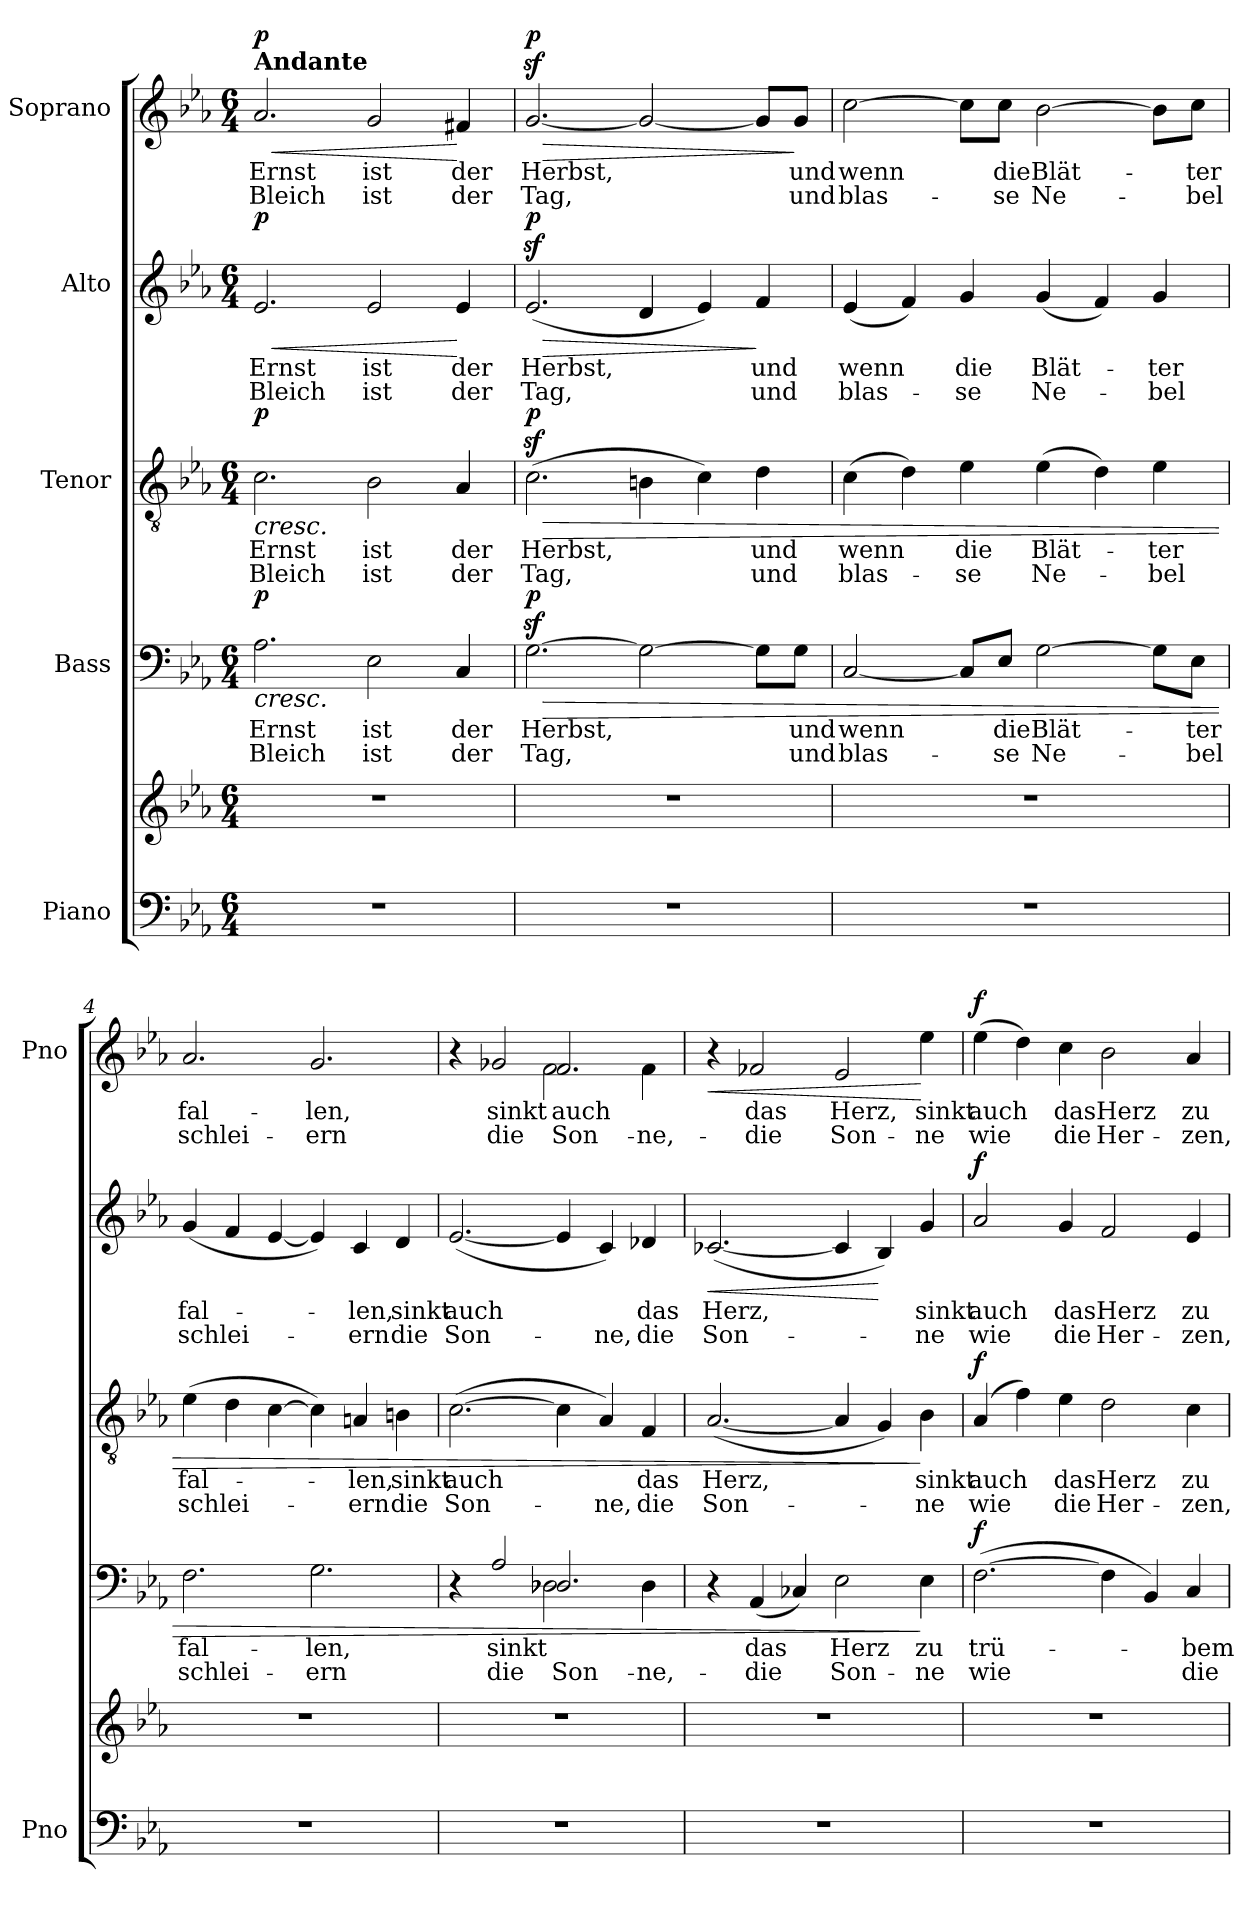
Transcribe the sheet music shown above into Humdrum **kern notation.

**kern	**kern	**kern	**text	**text	**dynam	**kern	**text	**text	**dynam	**kern	**text	**text	**dynam	**kern	**text	**text	**dynam
*part5	*part5	*part4	*part4	*part4	*part4	*part3	*part3	*part3	*part3	*part2	*part2	*part2	*part2	*part1	*part1	*part1	*part1
*staff6	*staff5	*staff4	*staff4	*staff4	*staff4	*staff3	*staff3	*staff3	*staff3	*staff2	*staff2	*staff2	*staff2	*staff1	*staff1	*staff1	*staff1
*I"Piano	*	*I"Bass	*	*	*	*I"Tenor	*	*	*	*I"Alto	*	*	*	*I"Soprano	*	*	*
*I'Pno	*	*	*	*	*	*	*	*	*	*	*	*	*	*I'Pno	*	*	*
*clefF4	*clefG2	*clefF4	*	*	*	*clefGv2	*	*	*	*clefG2	*	*	*	*clefG2	*	*	*
*k[b-e-a-]	*k[b-e-a-]	*k[b-e-a-]	*	*	*	*k[b-e-a-]	*	*	*	*k[b-e-a-]	*	*	*	*k[b-e-a-]	*	*	*
*c:	*c:	*c:	*	*	*	*c:	*	*	*	*c:	*	*	*	*c:	*	*	*
*M6/4	*M6/4	*M6/4	*	*	*	*M6/4	*	*	*	*M6/4	*	*	*	*M6/4	*	*	*
*MM150	*MM150	*MM150	*	*	*	*MM150	*	*	*	*MM150	*	*	*	*MM150	*	*	*
=1	=1	=1	=1	=1	=1	=1	=1	=1	=1	=1	=1	=1	=1	=1	=1	=1	=1
!	!	!	!	!	!	!	!	!	!	!	!	!	!	!LO:TX:a:B:t=Andante	!	!	!
!	!	!	!LO:LY:b	!LO:LY:b	!LO:HP:b	!	!LO:LY:b	!LO:LY:b	!LO:HP:b	!	!LO:LY:b	!LO:LY:b	!LO:HP:b	!	!LO:LY:b	!LO:LY:b	!LO:HP:b
!	!	!	!	!	!LO:DY:n=1:b	!	!	!	!LO:DY:n=1:b	!	!	!	!LO:DY:n=1:b	!	!	!	!LO:DY:n=1:b
1.r	1.r	2.A-\	Ernst	Bleich	< p	2.c\	Ernst	Bleich	< p	2.e-/	Ernst	Bleich	< p	2.a-/	Ernst	Bleich	< p
!	!	!	!LO:LY:b	!LO:LY:b	!	!	!LO:LY:b	!LO:LY:b	!	!	!LO:LY:b	!LO:LY:b	!	!	!LO:LY:b	!LO:LY:b	!
.	.	2E-\	ist	ist	.	2B-\	ist	ist	.	2e-/	ist	ist	.	2g/	ist	ist	.
!	!	!	!LO:LY:b	!LO:LY:b	!	!	!LO:LY:b	!LO:LY:b	!	!	!LO:LY:b	!LO:LY:b	!	!	!LO:LY:b	!LO:LY:b	!
.	.	4C/	der	der	.	4A-/	der	der	.	4e-/	der	der	[	4f#X/	der	der	[
=2	=2	=2	=2	=2	=2	=2	=2	=2	=2	=2	=2	=2	=2	=2	=2	=2	=2
!	!	!	!LO:LY:b	!LO:LY:b	!LO:HP:b	!	!LO:LY:b	!LO:LY:b	!LO:HP:b	!	!LO:LY:b	!LO:LY:b	!LO:HP:b	!	!LO:LY:b	!LO:LY:b	!LO:HP:b
!	!	!	!	!	!LO:DY:n=1:b	!	!	!	!LO:DY:n=1:b	!	!	!	!LO:DY:n=1:b	!	!	!	!LO:DY:n=1:b
1.r	1.r	[2.Gz<\	Herbst,	Tag,	> p	(>2.cz<\	Herbst,	Tag,	> p	(<2.e-z</	Herbst,	Tag,	> p	[2.gz</	Herbst,	Tag,	> p
.	.	2G\_	.	.	.	4Bn\	.	.	.	4d/	.	.	.	2g/_	.	.	.
.	.	.	.	.	.	4c\)	.	.	.	4e-/)	.	.	.	.	.	.	.
!	!	!	!	!	!	!	!LO:LY:b	!LO:LY:b	!	!	!LO:LY:b	!LO:LY:b	!	!	!	!	!
.	.	8G\L]	.	.	.	4d\	und	und	[	4f/	und	und	]	8g/L]	.	.	.
!	!	!	!LO:LY:b	!LO:LY:b	!	!	!	!	!	!	!	!	!	!	!LO:LY:b	!LO:LY:b	!
.	.	8G\J	und	und	[	.	.	.	.	.	.	.	.	8g/J	und	und	]
=3	=3	=3	=3	=3	=3	=3	=3	=3	=3	=3	=3	=3	=3	=3	=3	=3	=3
!	!	!	!LO:LY:b	!LO:LY:b	!	!	!LO:LY:b	!LO:LY:b	!	!	!LO:LY:b	!LO:LY:b	!	!	!LO:LY:b	!LO:LY:b	!
1.r	1.r	[2C/	wenn	blas-	.	(>4c\	wenn	blas-	.	(<4e-/	wenn	blas-	.	[2cc\	wenn	blas-	.
.	.	.	.	.	.	4d\)	.	.	.	4f/)	.	.	.	.	.	.	.
!	!	!	!	!	!	!	!LO:LY:b	!LO:LY:b	!	!	!LO:LY:b	!LO:LY:b	!	!	!	!	!
.	.	8C/L]	.	.	.	4e-\	die	-se	.	4g/	die	-se	.	8cc\L]	.	.	.
!	!	!	!LO:LY:b	!LO:LY:b	!	!	!	!	!	!	!	!	!	!	!LO:LY:b	!LO:LY:b	!
.	.	8E-/J	die	-se	.	.	.	.	.	.	.	.	.	8cc\J	die	-se	.
!	!	!	!LO:LY:b	!LO:LY:b	!	!	!LO:LY:b	!LO:LY:b	!	!	!LO:LY:b	!LO:LY:b	!	!	!LO:LY:b	!LO:LY:b	!
.	.	[2G\	Blät-	Ne-	.	(>4e-\	Blät-	Ne-	.	(<4g/	Blät-	Ne-	.	[2b-\	Blät-	Ne-	.
.	.	.	.	.	.	4d\)	.	.	.	4f/)	.	.	.	.	.	.	.
!	!	!	!	!	!	!	!LO:LY:b	!LO:LY:b	!	!	!LO:LY:b	!LO:LY:b	!	!	!	!	!
.	.	8G\L]	.	.	.	4e-\	-ter	-bel	.	4g/	-ter	-bel	.	8b-\L]	.	.	.
!	!	!	!LO:LY:b	!LO:LY:b	!	!	!	!	!	!	!	!	!	!	!LO:LY:b	!LO:LY:b	!
.	.	8E-\J	-ter	-bel	.	.	.	.	.	.	.	.	.	8cc\J	-ter	-bel	.
=4	=4	=4	=4	=4	=4	=4	=4	=4	=4	=4	=4	=4	=4	=4	=4	=4	=4
!	!	!	!LO:LY:b	!LO:LY:b	!	!	!LO:LY:b	!LO:LY:b	!	!	!LO:LY:b	!LO:LY:b	!	!	!LO:LY:b	!LO:LY:b	!
1.r	1.r	2.F\	fal-	schlei-	.	(>4e-\	fal-	schlei-	.	(<4g/	fal-	schlei-	.	2.a-/	fal-	schlei-	.
.	.	.	.	.	.	4d\	.	.	.	4f/	.	.	.	.	.	.	.
.	.	.	.	.	.	[4c\	.	.	.	[4e-/	.	.	.	.	.	.	.
!	!	!	!LO:LY:b	!LO:LY:b	!	!	!	!	!	!	!	!	!	!	!LO:LY:b	!LO:LY:b	!
.	.	2.G\	-len,	-ern	.	4c\])	.	.	.	4e-/])	.	.	.	2.g/	-len,	-ern	.
!	!	!	!	!	!	!	!LO:LY:b	!LO:LY:b	!	!	!LO:LY:b	!LO:LY:b	!	!	!	!	!
.	.	.	.	.	.	4An/	-len,	-ern	.	4c/	-len,	-ern	.	.	.	.	.
!	!	!	!	!	!	!	!LO:LY:b	!LO:LY:b	!	!	!LO:LY:b	!LO:LY:b	!	!	!	!	!
.	.	.	.	.	.	4Bn\	sinkt	die	.	4d/	sinkt	die	.	.	.	.	.
!!LO:PB:g=z
=5	=5	=5	=5	=5	=5	=5	=5	=5	=5	=5	=5	=5	=5	=5	=5	=5	=5
*	*	*^	*	*	*	*	*	*	*	*	*	*	*	*	*	*	*
!	!	!	!	!	!	!	!	!LO:LY:b	!LO:LY:b	!	!	!LO:LY:b	!LO:LY:b	!	!	!	!	!
*	*	*	*	*	*	*	*	*	*	*	*	*	*	*	*^	*	*	*
1.r	1.r	4r	2.ryy	.	.	.	(>[2.c\	auch	Son-	.	(<[2.e-/	auch	Son-	.	4r	2.ryy	.	.	.
!	!	!	!	!LO:LY:b	!LO:LY:b	!	!	!	!	!	!	!	!	!	!	!	!LO:LY:b	!LO:LY:b	!
.	.	2A-/	.	sinkt	die	.	.	.	.	.	.	.	.	.	2g-X/	.	sinkt	die	.
!	!	!	!	!LO:LY:b	!	!	!	!	!	!	!	!	!	!	!	!	!	!	!
!	!	!	!	!	!LO:LY:b	!	!	!	!	!	!	!	!	!	!	!	!LO:LY:b	!LO:LY:b	!
.	.	2.D-X/	2D-\	.	Son-	.	4c\]	.	.	.	4e-/]	.	.	.	2.f/	2f\	auch	Son-	.
!	!	!	!	!	!	!	!	!	!LO:LY:b	!	!	!	!LO:LY:b	!	!	!	!	!	!
.	.	.	.	.	.	.	4A-/)	.	-ne,	.	4c/)	.	-ne,	.	.	.	.	.	.
!	!	!	!	!	!LO:LY:b	!	!	!LO:LY:b	!LO:LY:b	!	!	!LO:LY:b	!LO:LY:b	!	!	!	!	!LO:LY:b	!
.	.	.	4D-\	.	-ne,	.	4F/	das	die	.	4d-X/	das	die	.	.	4f\	.	-ne,	.
=6	=6	=6	=6	=6	=6	=6	=6	=6	=6	=6	=6	=6	=6	=6	=6	=6	=6	=6	=6
!	!	!	!	!	!	!	!	!LO:LY:b	!LO:LY:b	!	!	!LO:LY:b	!LO:LY:b	!LO:HP:b	!	!	!	!	!LO:HP:b
*	*	*v	*v	*	*	*	*	*	*	*	*	*	*	*	*v	*v	*	*	*
1.r	1.r	4r	.	.	.	(<[2.A-/	Herz,	Son-	.	(<[2.c-X/	Herz,	Son-	<	4r	.	.	<
!	!	!	!LO:LY:b	!LO:LY:b	!	!	!	!	!	!	!	!	!	!	!LO:LY:b	!LO:LY:b	!
.	.	(<4AA-/	das	die	.	.	.	.	.	.	.	.	.	2f-X/	das	die	.
.	.	4C-X/)	.	.	.	.	.	.	.	.	.	.	.	.	.	.	.
!	!	!	!LO:LY:b	!LO:LY:b	!	!	!	!	!	!	!	!	!	!	!LO:LY:b	!LO:LY:b	!
.	.	2E-\	Herz	Son-	.	4A-/]	.	.	.	4c-/]	.	.	.	2e-/	Herz,	Son-	.
.	.	.	.	.	.	4G/)	.	.	.	4B-/)	.	.	[	.	.	.	.
!	!	!	!LO:LY:b	!LO:LY:b	!	!	!LO:LY:b	!LO:LY:b	!	!	!LO:LY:b	!LO:LY:b	!	!	!LO:LY:b	!LO:LY:b	!
.	.	4E-\	zu	-ne	]	4B-\	sinkt	-ne	]	4g/	sinkt	-ne	.	4ee-\	sinkt	-ne	[
=7	=7	=7	=7	=7	=7	=7	=7	=7	=7	=7	=7	=7	=7	=7	=7	=7	=7
!	!	!	!LO:LY:b	!LO:LY:b	!LO:DY:b	!	!LO:LY:b	!LO:LY:b	!LO:DY:b	!	!LO:LY:b	!LO:LY:b	!LO:DY:b	!	!LO:LY:b	!LO:LY:b	!LO:DY:b
1.r	1.r	(>[2.F\	trü-	wie	f	(>4A-/	auch	wie	f	2a-/	auch	wie	f	(>4ee-\	auch	wie	f
.	.	.	.	.	.	4f\)	.	.	.	.	.	.	.	4dd\)	.	.	.
!	!	!	!	!	!	!	!LO:LY:b	!LO:LY:b	!	!	!LO:LY:b	!LO:LY:b	!	!	!LO:LY:b	!LO:LY:b	!
.	.	.	.	.	.	4e-\	das	die	.	4g/	das	die	.	4cc\	das	die	.
!	!	!	!	!	!	!	!LO:LY:b	!LO:LY:b	!	!	!LO:LY:b	!LO:LY:b	!	!	!LO:LY:b	!LO:LY:b	!
.	.	4F\]	.	.	.	2d\	Herz	Her-	.	2f/	Herz	Her-	.	2b-\	Herz	Her-	.
.	.	4BB-/)	.	.	.	.	.	.	.	.	.	.	.	.	.	.	.
!	!	!	!LO:LY:b	!LO:LY:b	!	!	!LO:LY:b	!LO:LY:b	!	!	!LO:LY:b	!LO:LY:b	!	!	!LO:LY:b	!LO:LY:b	!
.	.	4C/	-bem	die	.	4c\	zu	-zen,	.	4e-/	zu	-zen,	.	4a-/	zu	-zen,	.
=	=	=	=	=	=	=	=	=	=	=	=	=	=	=	=	=	=
*-	*-	*-	*-	*-	*-	*-	*-	*-	*-	*-	*-	*-	*-	*-	*-	*-	*-
